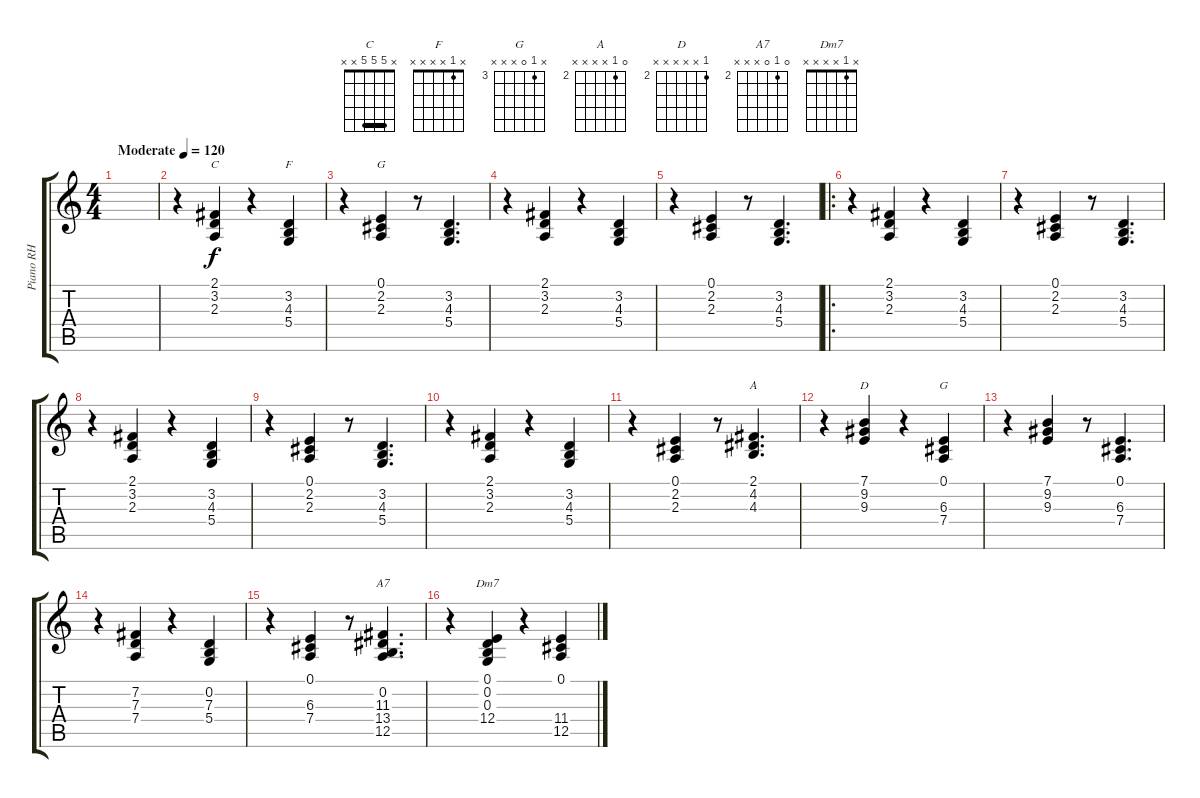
\track ("Piano RH" "Piano RH") {instrument acousticgrandpiano}
\staff {score tabs}
\tuning (E4 B3 G3 D3 A2 E2) {hide}
\chord ("C" x 5 5 5 x x) {barre 5}
\chord ("F" x 1 x x x x)
\chord ("G" x 3 4 5 x x)
\chord ("A" 0 2 x x x x) {firstfret 2}
\chord ("D" 2 x x x x x) {firstfret 2}
\chord ("G" x 3 0 x x x) {firstfret 3}
\chord ("A7" 0 2 0 x x x) {firstfret 2}
\chord ("Dm7" x 1 x x x x)
\ts (4 4)
\tempo (120 "Moderate")
\clef g2
\ks c
|
r.4 (2.1 3.2 2.3).4{ch "C"} r.4 (3.2 4.3 5.4).4{ch "F"} |
r.4 (0.1 2.2 2.3).4{ch "G"} r.8 (3.2 4.3 5.4).4{d} |
r.4 (2.1 3.2 2.3).4 r.4 (3.2 4.3 5.4).4 |
r.4 (0.1 2.2 2.3).4 r.8 (3.2 4.3 5.4).4{d} |
\ro
r.4 (2.1 3.2 2.3).4 r.4 (3.2 4.3 5.4).4 |
r.4 (0.1 2.2 2.3).4 r.8 (3.2 4.3 5.4).4{d} |
r.4 (2.1 3.2 2.3).4 r.4 (3.2 4.3 5.4).4 |
r.4 (0.1 2.2 2.3).4 r.8 (3.2 4.3 5.4).4{d} |
r.4 (2.1 3.2 2.3).4 r.4 (3.2 4.3 5.4).4 |
r.4 (0.1 2.2 2.3).4 r.8 (2.1 4.2 4.3).4{d ch "A"} |
r.4 (7.1 9.2 9.3).4{ch "D"} r.4 (0.1 6.3 7.4).4{ch "G"} |
r.4 (7.1 9.2 9.3).4 r.8 (0.1 6.3 7.4).4{d} |
r.4 (7.2 7.3 7.4).4 r.4 (0.2 7.3 5.4).4 |
r.4 (0.1 6.3 7.4).4 r.8 (0.2 11.3 13.4 12.5).4{d ch "A7"} |
r.4 (0.1 0.2 0.3 12.4).4{ch "Dm7"} r.4 (0.1 11.4 12.5).4
